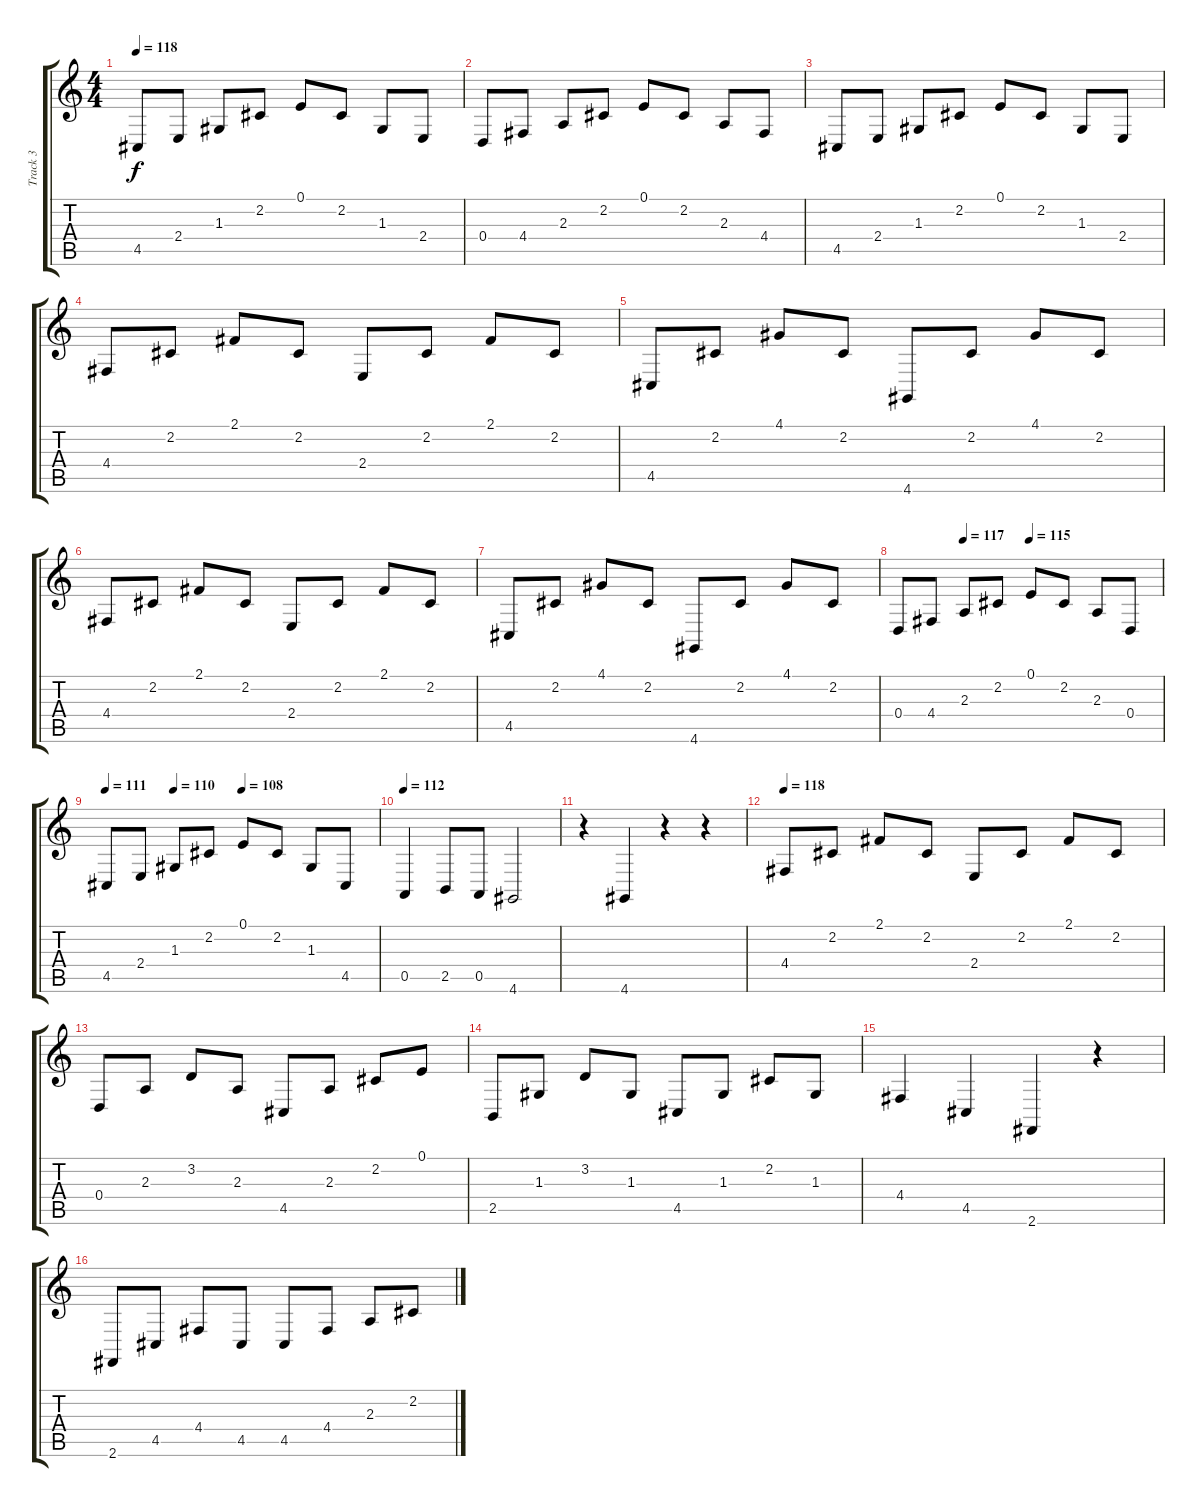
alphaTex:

\track ("Track 3" "Track 3") {instrument pizzicatostrings}
\staff {score tabs}
\tuning (E4 B3 G3 D3 A2 E2) {hide}
\ts (4 4)
\tempo 118
\clef g2
\ks c
4.5.8{dy f} 2.4.8 1.3.8 2.2.8 0.1.8 2.2.8 1.3.8 2.4.8 |
0.4.8 4.4.8 2.3.8 2.2.8 0.1.8 2.2.8 2.3.8 4.4.8 |
4.5.8 2.4.8 1.3.8 2.2.8 0.1.8 2.2.8 1.3.8 2.4.8 |
4.4.8 2.2.8 2.1.8 2.2.8 2.4.8 2.2.8 2.1.8 2.2.8 |
4.5.8 2.2.8 4.1.8 2.2.8 4.6.8 2.2.8 4.1.8 2.2.8 |
4.4.8 2.2.8 2.1.8 2.2.8 2.4.8 2.2.8 2.1.8 2.2.8 |
4.5.8 2.2.8 4.1.8 2.2.8 4.6.8 2.2.8 4.1.8 2.2.8 |
\tempo (117 0.25)
\tempo (115 0.5)
0.4.8 4.4.8 2.3.8 2.2.8 0.1.8 2.2.8 2.3.8 0.4.8 |
\tempo 111
\tempo (110 0.25)
\tempo (108 0.5)
4.5.8 2.4.8 1.3.8 2.2.8 0.1.8 2.2.8 1.3.8 4.5.8 |
\tempo 112
0.5.4 2.5.8 0.5.8 4.6.2 |
r.4 4.6.4 r.4 r.4 |
\tempo 118
4.4.8 2.2.8 2.1.8 2.2.8 2.4.8 2.2.8 2.1.8 2.2.8 |
0.4.8 2.3.8 3.2.8 2.3.8 4.5.8 2.3.8 2.2.8 0.1.8 |
2.5.8 1.3.8 3.2.8 1.3.8 4.5.8 1.3.8 2.2.8 1.3.8 |
4.4.4 4.5.4 2.6.4 r.4 |
2.6.8 4.5.8 4.4.8 4.5.8 4.5.8 4.4.8 2.3.8 2.2.8
